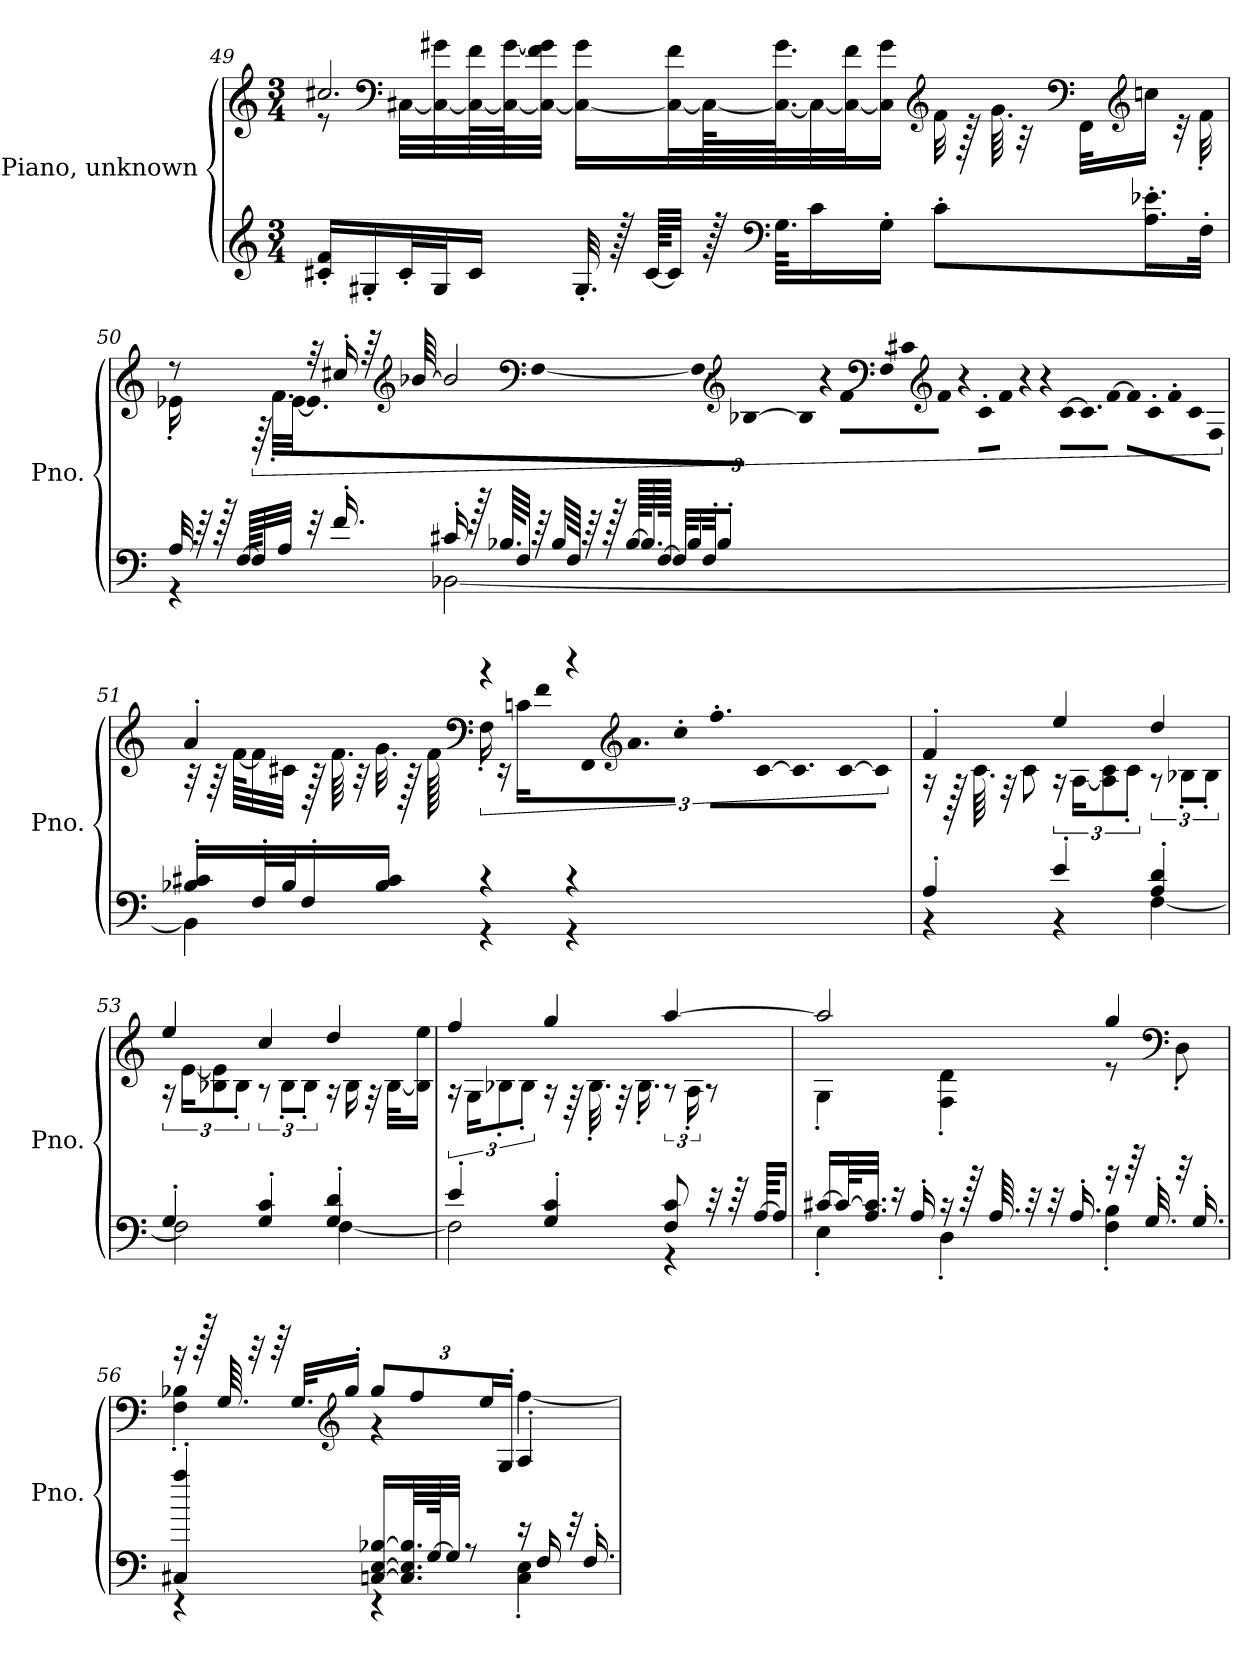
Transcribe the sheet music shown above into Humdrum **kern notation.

**kern	**kern
*part1	*part1
*staff2	*staff1
*I"Piano, unknown	*
*I'Pno.	*
!!LO:LB:g=z
*clefG2	*clefG2
*k[]	*k[]
*M3/4	*M3/4
=49	=49
*	*^
16c#X/' 16f/'LL	2.cc#X/	8r
16G#X'/	.	.
*	*clefF4	*
32c#'/L	.	[32C#X\LLL
32G#/J	.	32C#\_ 32g#X\
16c#/JJ	.	64C#\_ 64f\L
.	.	64C#\_ [64g#\J
.	.	32C#\_ 32f\ 32g#\]JJJ
32.G#'/	.	16C#\_ 16g#\LL
128r	.	.
[128c#/KKLLL	.	.
32c#/JJJ]	.	32C#\_ 32f\L
128r	.	128C#\KL_
*clefF4	*	*
64.G#\KKLL	.	64.C#\_ 64.g#\J
16c#\	.	32C#\_
.	.	32C#\_ 32f\J
16G#'\JJ	.	16C#\] 16g#\JJ
*	*clefG2	*
8c#'\L	.	32f\
.	.	128r
.	.	64.g#\
.	.	32r
*	*clefF4	*
.	.	32FF\KLL
*	*clefG2	*
16.A\' 16.e-X\'L	.	16ccn\JJ
.	.	32r
32F'\JJk	.	32f'\
!!LO:LB:g=z	!!
=50	=50	=50
*^	*	*
32A/	4r	8r	16e-X'\
64r	.	.	.
128r	.	.	.
[128F/KKLLL	.	.	.
32F/]	.	.	96r
.	.	.	48.f'\LLL
32A/JJJ	.	.	.
.	.	.	[48e-\
32r	.	32r	32.e-\]
16.f'/	.	16cc#X'/	.
*	*	*clefF4	*
.	.	.	[64F\K
.	.	.	32.F\]
.	.	64r	.
*	*	*clefG2	*
.	.	[64b-X/	[64B-X\JJJk
16c#X'/	[2BB-X\	2b-/]	32B-\]
.	.	.	128r
.	.	.	128f\KLLLL
*	*	*clefF4	*
.	.	.	64F'\J
128r	.	.	32c#X\
64.B-X/KLLL	.	.	.
*	*	*clefG2	*
32F/JJJ	.	.	32f\JJJ
64r	.	.	64r
32B-/LLL	.	.	32c#'\LLL
64F/JJJk	.	.	64f\JJJk
64r	.	.	64r
128r	.	.	128r
[128B-/KLLLL	.	.	[128c#\KLLLL
64.B-/]	.	.	64.c#\]
[128F/JJJJk	.	.	[128f\JJJJk
32F/KLL]	.	.	32f\KLL]
16B-/	.	.	16c#'\
32F'/JK	.	.	32f'\K
8B-'/J	.	.	16c#\
.	.	.	16F\JJ
!!LO:LB:g=z	!!
=51	=51	=51	=51
16B-X/' 16c#X/'LL	4BB-\]	4a'/	32r
.	.	.	64r
.	.	.	[64f\KLLL
32F'/L	.	.	32f\]
32B-/J	.	.	32c#X\JJJ
16F'/	.	.	128r
.	.	.	64.f\
.	.	.	32r
16B-/ 16c#/JJ	.	.	32.g\
.	.	.	128r
.	.	.	128f\
*	*	*clefF4	*
4r	4r	4r	24F'\
.	.	.	24r
.	.	.	24cn\LL
.	.	.	32f\L
.	.	.	128FF\KL
*	*	*clefG2	*
.	.	.	64.a\JJ
.	.	.	16cc'\JJ
4r	4r	4r	16.ff'\LL
.	.	.	[32c\L
.	.	.	32.c\]
.	.	.	[64c\JK
.	.	.	16c\JJ]
!!LO:LB:g=z	!!
=52	=52	=52	=52
4A'/	4r	4f'/	16r
.	.	.	128r
.	.	.	64.c\
.	.	.	32r
.	.	.	8c\
4e'/	4r	4ee/	24r
.	.	.	[24A\KL
.	.	.	12A\] 12c\
.	.	.	12c'\J
4A/' 4d/'	[4F\	4dd/	12r
.	.	.	12B-X'\L
.	.	.	12B-'\J
=53	=53	=53	=53
4G'/	2F\]	4ee/	24r
.	.	.	[24e\KL
.	.	.	12B-X\ 12e\]
.	.	.	12B-'\J
4G/' 4c/'	.	4cc/	12r
.	.	.	12B-'\L
.	.	.	12B-'\J
4G/' 4d/'	[4F\	4dd/	16r
.	.	.	16B-\
.	.	.	32r
.	.	.	[32B-\KLL
.	.	.	16B-\] 16ee\JJ
!!LO:PB:g=z	!!
=54	=54	=54	=54
4e'/	2F\]	4ff/	24r
.	.	.	24G\KL
.	.	.	12B-X'\
.	.	.	12B-'\J
4G/' 4c/'	.	4gg/	16r
.	.	.	64r
.	.	.	32.B-'\
.	.	.	32r
.	.	.	16.B-'\
8F/ 8c/	4r	[4aa/	12r
.	.	.	24A'\
32r	.	.	8r
64r	.	.	.
[64A/KKLL	.	.	.
16A/JJ]	.	.	.
=55	=55	=55	=55
[16c#X/LL	4E'\	2aa/]	4G'\
64c#/KL_	.	.	.
32.A/ 32.c#/]JJJ	.	.	.
16r	.	.	.
16A'/	.	.	.
16r	4D'\	.	4F\' 4d\'
128r	.	.	.
64.A/	.	.	.
32r	.	.	.
32r	.	.	.
16.A'/	.	.	.
16r	4F\' 4B\'	4gg/	8r
64r	.	.	.
32.G'/	.	.	.
*	*	*clefF4	*
32r	.	.	8D'\
16.G'/	.	.	.
!!LO:LB:g=z	!!
=56	=56	=56	=56
4C#X/' 4aa/'	4r	16r	4F\' 4B-X\'
.	.	128r	.
.	.	64.G/	.
.	.	32r	.
.	.	64r	.
.	.	32.G/KLL	.
*	*	*clefG2	*
.	.	16gg'/JJ	.
*	*	*Xbrackettup	*
[16Cn/ [16E/ [16B-X/LL	4r	12gg/L	4r
64.C/] 64.E/] 64.B-/]LL	.	.	.
.	.	12ff/	.
[128G/JK	.	.	.
32G/JJJ]	.	.	.
8r	.	.	.
.	.	24ee/L	.
.	.	24G'/JJ	.
16r	4C\' 4E\'	4A'/	[4ff\
16F/	.	.	.
32r	.	.	.
16.F'/	.	.	.
*v	*v	*	*
*	*v	*v
=	=
*-	*-
